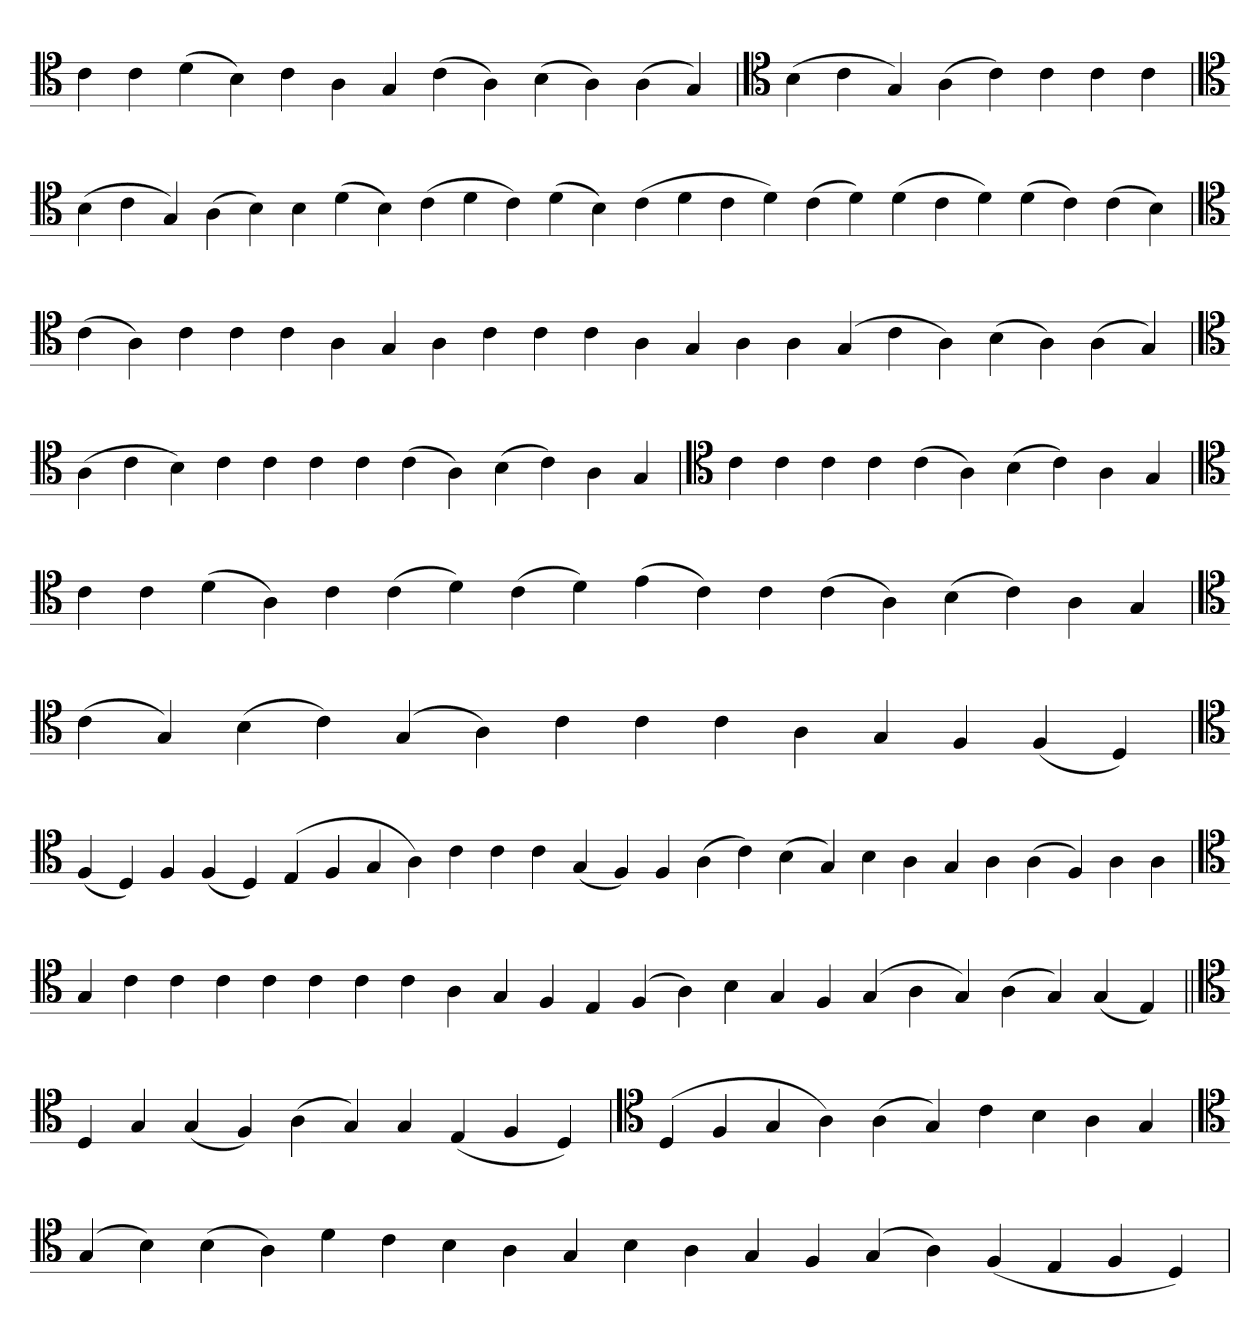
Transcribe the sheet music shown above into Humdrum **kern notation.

**kern
*part1
*staff1
*clefC4
=
4c
4c
(4d
4B)
4c
4A
4G
(4c
4A)
(4B
4A)
(4A
4G)
=
*clefC4
(4B
4c
4G)
(4A
4c)
4c
4c
4c
=`
*clefC4
(4B
4c
4G)
(4A
4B)
4B
(4d
4B)
(4c
4d
4c)
(4d
4B)
(4c
4d
4c
4d)
(4c
4d)
(4d
4c
4d)
(4d
4c)
(4c
4B)
=`
*clefC4
(4c
4A)
4c
4c
4c
4A
4G
4A
4c
4c
4c
4A
4G
4A
4A
(4G
4c
4A)
(4B
4A)
(4A
4G)
=
*clefC4
(4A
4c
4B)
4c
4c
4c
4c
(4c
4A)
(4B
4c)
4A
4G
=`
*clefC4
4c
4c
4c
4c
(4c
4A)
(4B
4c)
4A
4G
='
*clefC4
4c
4c
(4d
4A)
4c
(4c
4d)
(4c
4d)
(4e
4c)
4c
(4c
4A)
(4B
4c)
4A
4G
=`
*clefC4
(4c
4G)
(4B
4c)
(4G
4A)
4c
4c
4c
4A
4G
4F
(4F
4D)
='
*clefC4
(4F
4D)
4F
(4F
4D)
(4E
4F
4G
4A)
4c
4c
4c
(4G
4F)
4F
(4A
4c)
(4B
4G)
4B
4A
4G
4A
(4A
4F)
4A
4A
=`
*clefC4
4G
4c
4c
4c
4c
4c
4c
4c
4A
4G
4F
4E
(4F
4A)
4B
4G
4F
(4G
4A
4G)
(4A
4G)
(4G
4E)
=||
*clefC4
4D
4G
(4G
4F)
(4A
4G)
4G
(4E
4F
4D)
='
*clefC4
(4D
4F
4G
4A)
(4A
4G)
4c
4B
4A
4G
=`
*clefC4
(4G
4B)
(4B
4A)
4d
4c
4B
4A
4G
4B
4A
4G
4F
(4G
4A)
(4F
4E
4F
4D)
=`
*-
